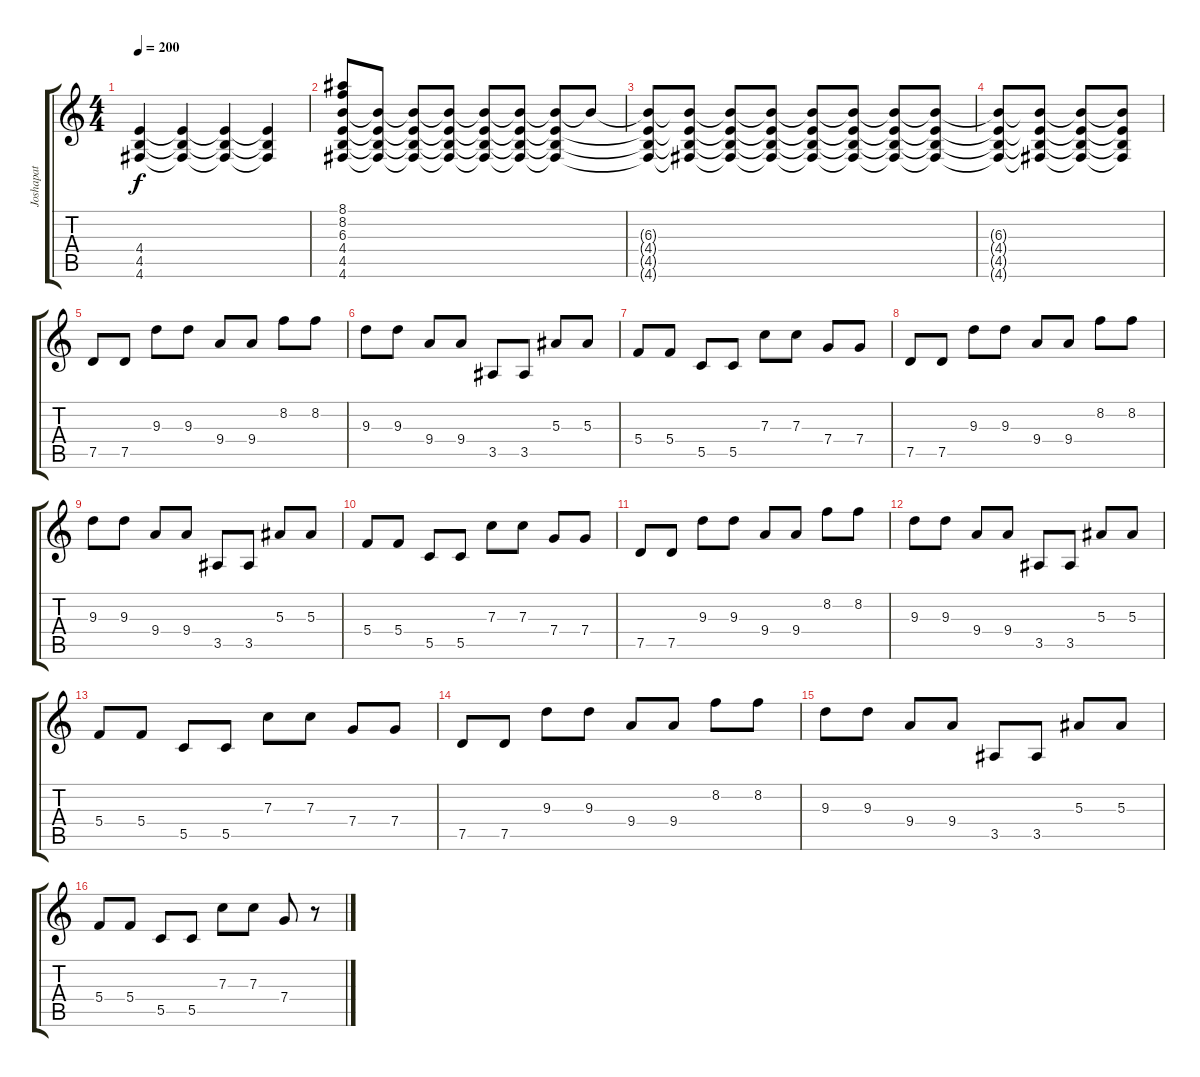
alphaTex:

\track ("Joshapat" "Joshapat") {instrument overdrivenguitar}
\staff {score tabs}
\tuning (D4 A3 F3 C3 G2 D2) {hide}
\ts (4 4)
\tempo 200
\clef g2
\ks c
(4.4{t} 4.5{t} 4.6{t}).4{dy f} (4.4{t} 4.5{t} 4.6{t}).4 (4.4{t} 4.5{t} 4.6{t}).4 (4.4{t} 4.5{t} 4.6{t}).4 |
(8.1 8.2 6.3 4.4 4.5 4.6).8 (6.3{t} 4.4{t} 4.5{t} 4.6{t}).8 (6.3{t} 4.4{t} 4.5{t} 4.6{t}).8 (6.3{t} 4.4{t} 4.5{t} 4.6{t}).8 (6.3{t} 4.4{t} 4.5{t} 4.6{t}).8 (6.3{t} 4.4{t} 4.5{t} 4.6{t}).8 (6.3{t} 4.4{t} 4.5{t} 4.6{t}).8 6.3{t}.8 |
(6.3{t} 4.4{t} 4.5{t} 4.6{t}).8 (6.3{t} 4.4{t} 4.5{t} 4.6{t}).8 (6.3{t} 4.4{t} 4.5{t} 4.6{t}).8 (6.3{t} 4.4{t} 4.5{t} 4.6{t}).8 (6.3{t} 4.4{t} 4.5{t} 4.6{t}).8 (6.3{t} 4.4{t} 4.5{t} 4.6{t}).8 (6.3{t} 4.4{t} 4.5{t} 4.6{t}).8 (6.3{t} 4.4{t} 4.5{t} 4.6{t}).8 |
(6.3{t} 4.4{t} 4.5{t} 4.6{t}).8 (6.3{t} 4.4{t} 4.5{t} 4.6{t}).8 (6.3{t} 4.4{t} 4.5{t} 4.6{t}).8 (6.3{t} 4.4{t} 4.5{t} 4.6{t}).8 |
7.5.8 7.5.8 9.3.8 9.3.8 9.4.8 9.4.8 8.2.8 8.2.8 |
9.3.8 9.3.8 9.4.8 9.4.8 3.5.8 3.5.8 5.3.8 5.3.8 |
5.4.8 5.4.8 5.5.8 5.5.8 7.3.8 7.3.8 7.4.8 7.4.8 |
7.5.8 7.5.8 9.3.8 9.3.8 9.4.8 9.4.8 8.2.8 8.2.8 |
9.3.8 9.3.8 9.4.8 9.4.8 3.5.8 3.5.8 5.3.8 5.3.8 |
5.4.8 5.4.8 5.5.8 5.5.8 7.3.8 7.3.8 7.4.8 7.4.8 |
7.5.8 7.5.8 9.3.8 9.3.8 9.4.8 9.4.8 8.2.8 8.2.8 |
9.3.8 9.3.8 9.4.8 9.4.8 3.5.8 3.5.8 5.3.8 5.3.8 |
5.4.8 5.4.8 5.5.8 5.5.8 7.3.8 7.3.8 7.4.8 7.4.8 |
7.5.8 7.5.8 9.3.8 9.3.8 9.4.8 9.4.8 8.2.8 8.2.8 |
9.3.8 9.3.8 9.4.8 9.4.8 3.5.8 3.5.8 5.3.8 5.3.8 |
5.4.8 5.4.8 5.5.8 5.5.8 7.3.8 7.3.8 7.4.8 r.8
